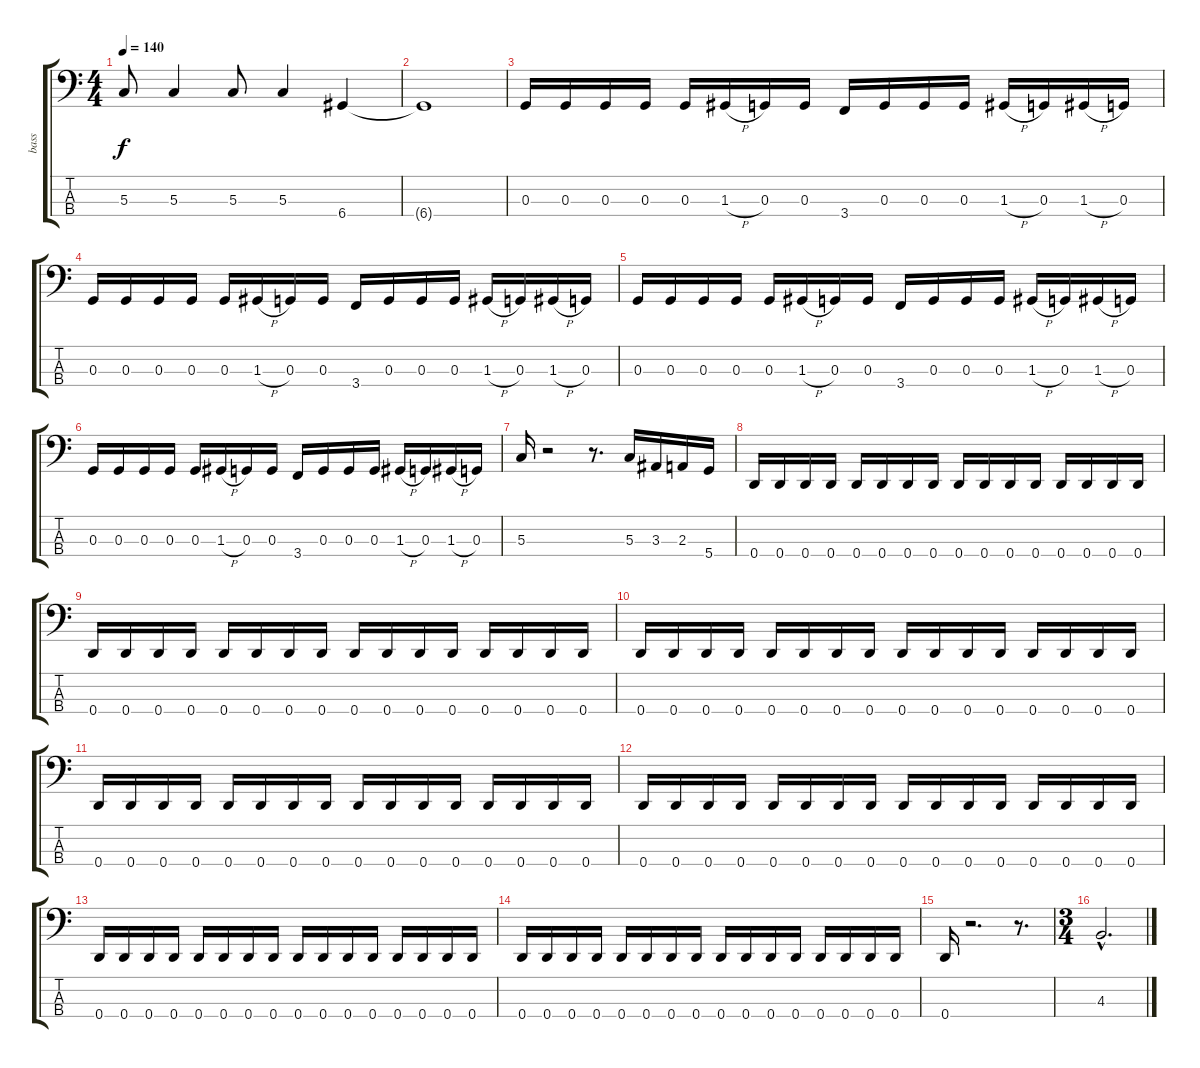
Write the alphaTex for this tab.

\track ("bass" "bass") {instrument electricbassfinger}
\staff {score tabs}
\tuning (F2 C2 G1 D1) {hide}
\ts (4 4)
\tempo 140
\clef f4
\ks c
5.3.8{dy f} 5.3.4 5.3.8 5.3.4 6.4.4 |
6.4{t}.1 |
0.3.16 0.3.16 0.3.16 0.3.16 0.3.16 1.3{h}.16 0.3.16 0.3.16 3.4.16 0.3.16 0.3.16 0.3.16 1.3{h}.16 0.3.16 1.3{h}.16 0.3.16 |
0.3.16 0.3.16 0.3.16 0.3.16 0.3.16 1.3{h}.16 0.3.16 0.3.16 3.4.16 0.3.16 0.3.16 0.3.16 1.3{h}.16 0.3.16 1.3{h}.16 0.3.16 |
0.3.16 0.3.16 0.3.16 0.3.16 0.3.16 1.3{h}.16 0.3.16 0.3.16 3.4.16 0.3.16 0.3.16 0.3.16 1.3{h}.16 0.3.16 1.3{h}.16 0.3.16 |
0.3.16 0.3.16 0.3.16 0.3.16 0.3.16 1.3{h}.16 0.3.16 0.3.16 3.4.16 0.3.16 0.3.16 0.3.16 1.3{h}.16 0.3.16 1.3{h}.16 0.3.16 |
5.3.16 r.2 r.8{d} 5.3.16 3.3.16 2.3.16 5.4.16 |
0.4.16 0.4.16 0.4.16 0.4.16 0.4.16 0.4.16 0.4.16 0.4.16 0.4.16 0.4.16 0.4.16 0.4.16 0.4.16 0.4.16 0.4.16 0.4.16 |
0.4.16 0.4.16 0.4.16 0.4.16 0.4.16 0.4.16 0.4.16 0.4.16 0.4.16 0.4.16 0.4.16 0.4.16 0.4.16 0.4.16 0.4.16 0.4.16 |
0.4.16 0.4.16 0.4.16 0.4.16 0.4.16 0.4.16 0.4.16 0.4.16 0.4.16 0.4.16 0.4.16 0.4.16 0.4.16 0.4.16 0.4.16 0.4.16 |
0.4.16 0.4.16 0.4.16 0.4.16 0.4.16 0.4.16 0.4.16 0.4.16 0.4.16 0.4.16 0.4.16 0.4.16 0.4.16 0.4.16 0.4.16 0.4.16 |
0.4.16 0.4.16 0.4.16 0.4.16 0.4.16 0.4.16 0.4.16 0.4.16 0.4.16 0.4.16 0.4.16 0.4.16 0.4.16 0.4.16 0.4.16 0.4.16 |
0.4.16 0.4.16 0.4.16 0.4.16 0.4.16 0.4.16 0.4.16 0.4.16 0.4.16 0.4.16 0.4.16 0.4.16 0.4.16 0.4.16 0.4.16 0.4.16 |
0.4.16 0.4.16 0.4.16 0.4.16 0.4.16 0.4.16 0.4.16 0.4.16 0.4.16 0.4.16 0.4.16 0.4.16 0.4.16 0.4.16 0.4.16 0.4.16 |
0.4.16 r.2{d} r.8{d} |
\ts (3 4)
4.3{hac}.2{d}
